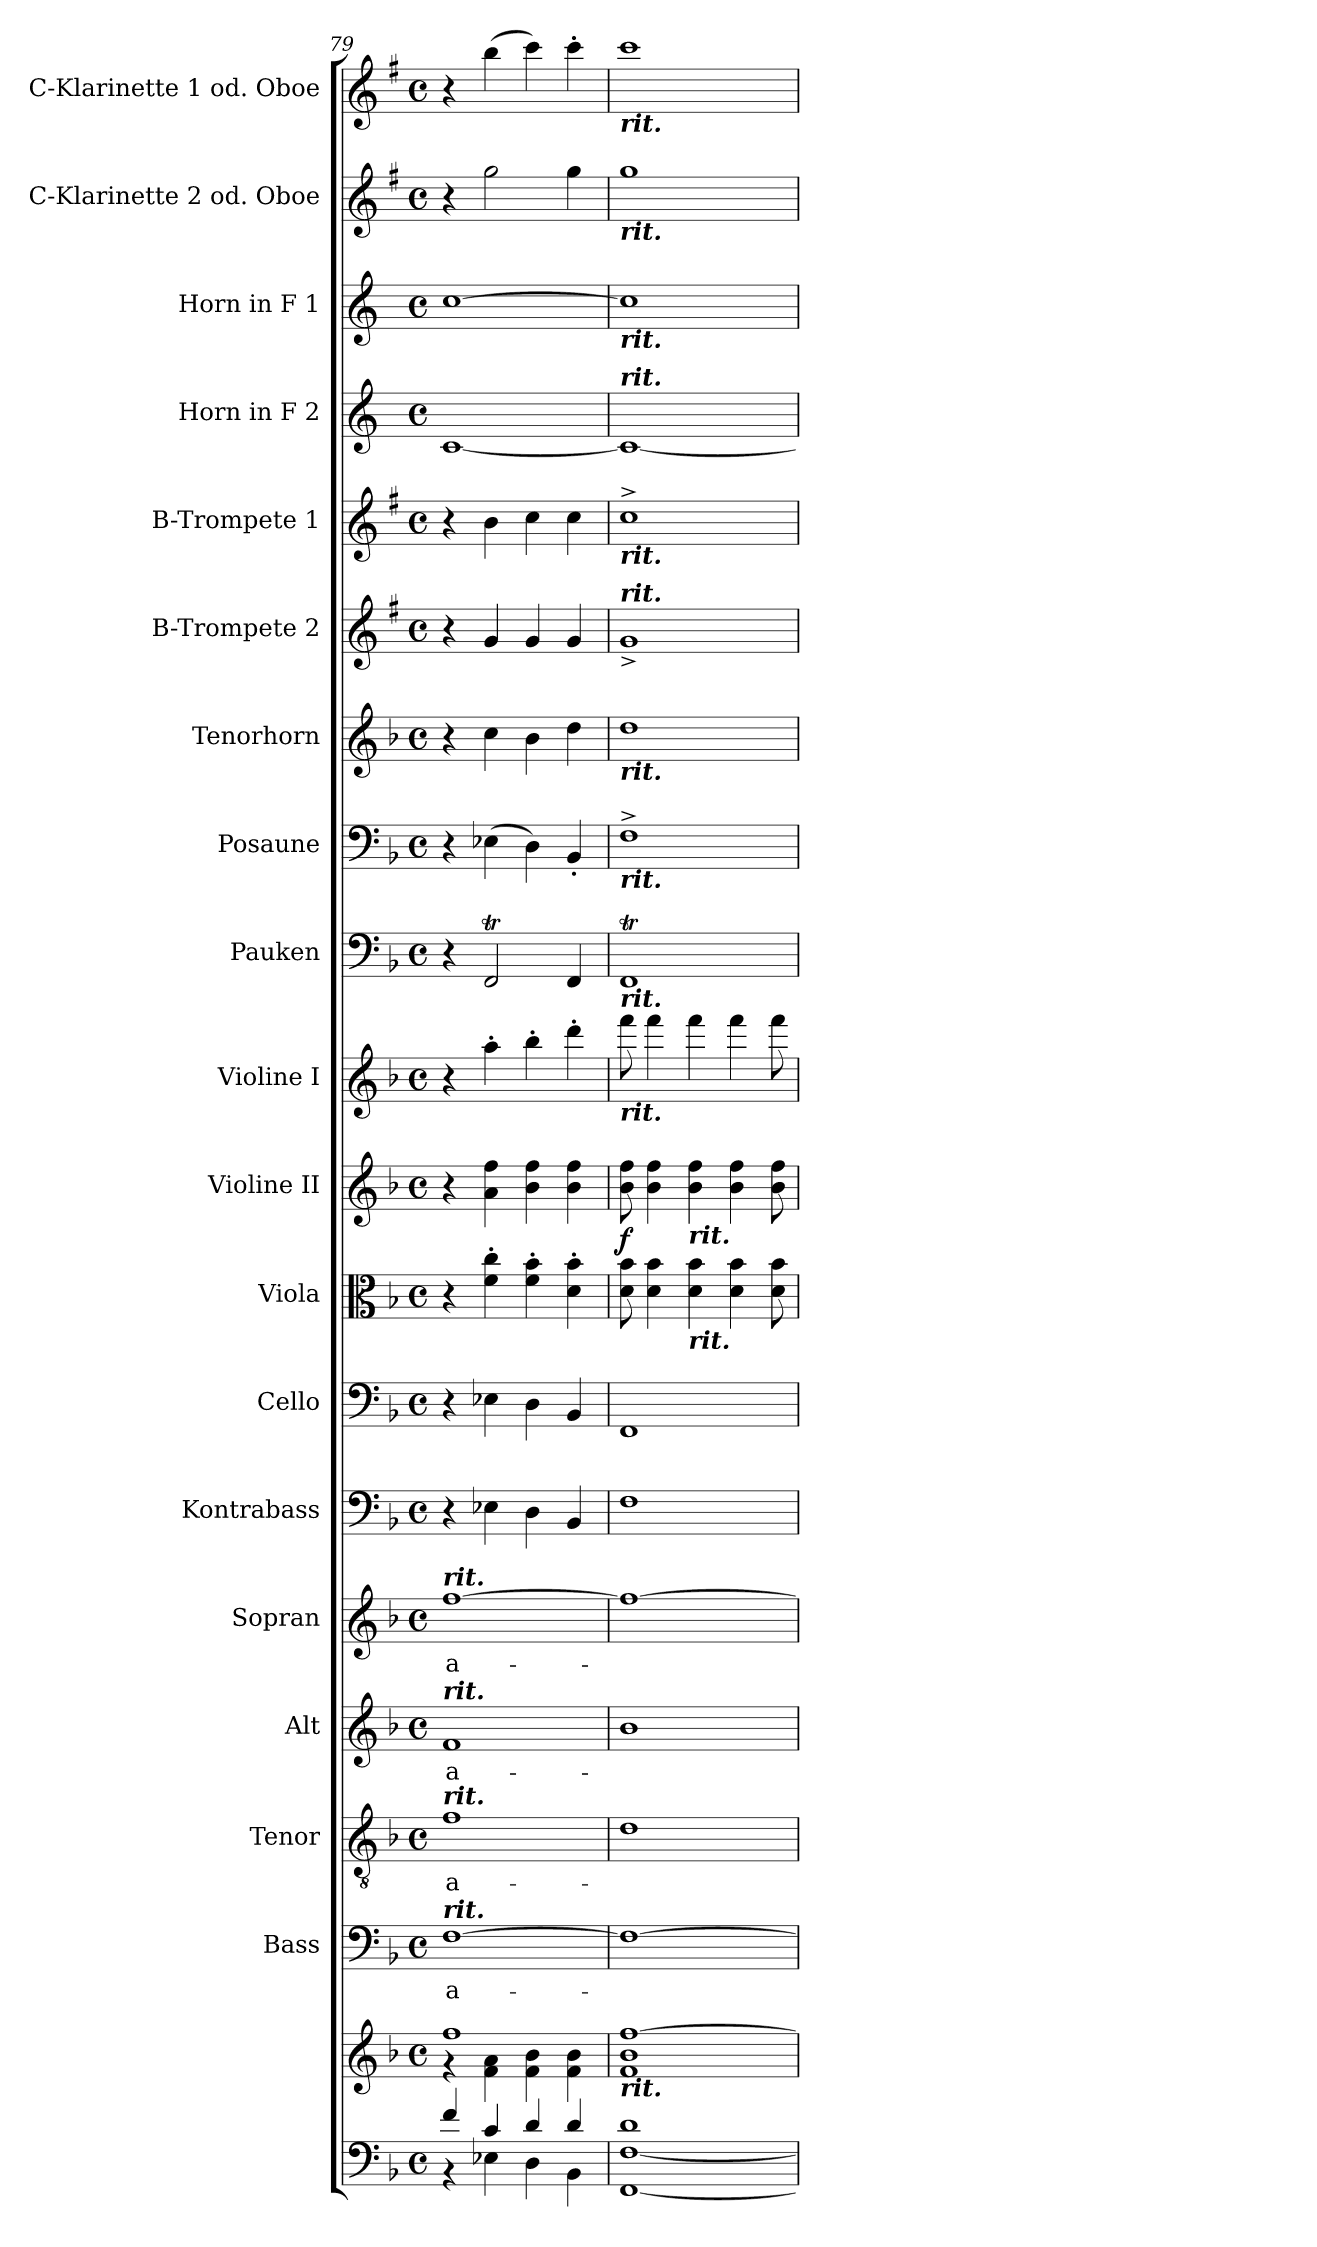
**kern	**kern	**kern	**text	**kern	**text	**kern	**text	**kern	**text	**kern	**kern	**kern	**kern	**dynam	**kern	**kern	**kern	**kern	**kern	**kern	**kern	**kern	**kern	**kern
*part19	*part19	*part18	*part18	*part17	*part17	*part16	*part16	*part15	*part15	*part14	*part13	*part12	*part11	*part11	*part10	*part9	*part8	*part7	*part6	*part5	*part4	*part3	*part2	*part1
*staff20	*staff19	*staff18	*staff18	*staff17	*staff17	*staff16	*staff16	*staff15	*staff15	*staff14	*staff13	*staff12	*staff11	*staff11	*staff10	*staff9	*staff8	*staff7	*staff6	*staff5	*staff4	*staff3	*staff2	*staff1
*	*	*I"Bass	*	*I"Tenor	*	*I"Alt	*	*I"Sopran	*	*I"Kontrabass	*I"Cello	*I"Viola	*I"Violine II	*	*I"Violine I	*I"Pauken	*I"Posaune	*I"Tenorhorn	*I"B-Trompete 2	*I"B-Trompete 1	*I"Horn in F 2	*I"Horn in F 1	*I"C-Klarinette 2 od. Oboe	*I"C-Klarinette 1 od. Oboe
*	*	*I'B.	*	*I'T.	*	*I'A.	*	*I'S.	*	*I'Kb.	*	*I'Vla.	*I'Vl. II	*	*I'Vl. I	*I'Pk.	*I'Pos.	*I'T. Hrn.	*I'B Trp. 2	*I'B Trp. 1	*	*	*I'C Kl. 2	*I'C Kl. 1
*clefF4	*clefG2	*clefF4	*	*clefGv2	*	*clefG2	*	*clefG2	*	*clefF4	*clefF4	*clefC3	*clefG2	*	*clefG2	*clefF4	*clefF4	*clefG2	*clefG2	*clefG2	*clefG2	*clefG2	*clefG2	*clefG2
*	*	*	*	*	*	*	*	*	*	*ITrd7c12	*	*	*	*	*	*	*	*ITrd8c14	*ITrd1c2	*ITrd1c2	*ITrd4c7	*ITrd4c7	*ITrd1c2	*ITrd1c2
*k[b-]	*k[b-]	*k[b-]	*	*k[b-]	*	*k[b-]	*	*k[b-]	*	*k[b-]	*k[b-]	*k[b-]	*k[b-]	*	*k[b-]	*k[b-]	*k[b-]	*k[b-]	*k[b-]	*k[b-]	*k[b-]	*k[b-]	*k[b-]	*k[b-]
*F:	*F:	*F:	*	*F:	*	*F:	*	*F:	*	*F:	*F:	*F:	*F:	*	*F:	*F:	*F:	*F:	*F:	*F:	*F:	*F:	*F:	*F:
*M4/4	*M4/4	*M4/4	*	*M4/4	*	*M4/4	*	*M4/4	*	*M4/4	*M4/4	*M4/4	*M4/4	*	*M4/4	*M4/4	*M4/4	*M4/4	*M4/4	*M4/4	*M4/4	*M4/4	*M4/4	*M4/4
*met(c)	*met(c)	*met(c)	*	*met(c)	*	*met(c)	*	*met(c)	*	*met(c)	*met(c)	*met(c)	*met(c)	*	*met(c)	*met(c)	*met(c)	*met(c)	*met(c)	*met(c)	*met(c)	*met(c)	*met(c)	*met(c)
=79	=79	=79	=79	=79	=79	=79	=79	=79	=79	=79	=79	=79	=79	=79	=79	=79	=79	=79	=79	=79	=79	=79	=79	=79
*^	*^	*	*	*	*	*	*	*	*	*	*	*	*	*	*	*	*	*	*	*	*	*	*	*
!	!	!	!	!	!	!	!	!	!	!LO:TX:a:Bi:t=rit.	!	!	!	!	!	!	!	!	!	!	!	!	!	!	!	!
!	!	!	!	!	!	!	!	!LO:TX:a:Bi:t=rit.	!	!	!	!	!	!	!	!	!	!	!	!	!	!	!	!	!	!
!	!	!	!	!	!	!LO:TX:a:Bi:t=rit.	!	!	!	!	!	!	!	!	!	!	!	!	!	!	!	!	!	!	!	!
!	!	!	!	!LO:TX:a:Bi:t=rit.	!	!	!	!	!	!	!	!	!	!	!	!	!	!	!	!	!	!	!	!	!	!
!	!	!	!	!	!LO:LY:b	!	!LO:LY:b	!	!LO:LY:b	!	!LO:LY:b	!	!	!	!	!	!	!	!	!	!	!	!	!	!	!
4f/	4r	1ff	4rg	[1F	a-	1f	a-	1f	a-	[1ff	a-	4r	4r	4r	4r	.	4r	4r	4r	4r	4r	4r	[1F	[1f	4r	4r
4c/	4E-X\	.	4f\ 4a\	.	.	.	.	.	.	.	.	4EE-X\	4E-X\	4f\'> 4cc\'>	4a\ 4ff\	.	4aa'>\	2FFT/	(>4E-X\	4c\	4f/	4a\	.	.	2ff\	(>4aa\
4d/	4D\	.	4f\ 4b-\	.	.	.	.	.	.	.	.	4DD\	4D\	4f\'> 4b-\'>	4b-\ 4ff\	.	4bb-'>\	.	4D\)	4B-\	4f/	4b-\	.	.	.	4bb-\)
4d/	4BB-\	.	4f\ 4b-\	.	.	.	.	.	.	.	.	4BBB-/	4BB-/	4d\'> 4b-\'>	4b-\ 4ff\	.	4ddd'>\	4FF/	4BB-'</	4d\	4f/	4b-\	.	.	4ff\	4bb-'>\
=80	=80	=80	=80	=80	=80	=80	=80	=80	=80	=80	=80	=80	=80	=80	=80	=80	=80	=80	=80	=80	=80	=80	=80	=80	=80	=80
!	!	!	!	!	!	!	!	!	!	!	!	!	!	!	!	!	!	!	!	!	!	!	!	!	!	!LO:TX:b:Bi:t=rit.
!	!	!	!	!	!	!	!	!	!	!	!	!	!	!	!	!	!	!	!	!	!	!	!	!	!LO:TX:b:Bi:t=rit.	!
!	!	!	!	!	!	!	!	!	!	!	!	!	!	!	!	!	!	!	!	!	!	!	!	!LO:TX:b:Bi:t=rit.	!	!
!	!	!	!	!	!	!	!	!	!	!	!	!	!	!	!	!	!	!	!	!	!	!	!LO:TX:a:Bi:t=rit.	!	!	!
!	!	!	!	!	!	!	!	!	!	!	!	!	!	!	!	!	!	!	!	!	!	!LO:TX:b:Bi:t=rit.	!	!	!	!
!	!	!	!	!	!	!	!	!	!	!	!	!	!	!	!	!	!	!	!	!	!LO:TX:a:Bi:t=rit.	!	!	!	!	!
!	!	!	!	!	!	!	!	!	!	!	!	!	!	!	!	!	!	!	!	!LO:TX:b:Bi:t=rit.	!	!	!	!	!	!
!	!	!	!	!	!	!	!	!	!	!	!	!	!	!	!	!	!	!	!LO:TX:b:Bi:t=rit.	!	!	!	!	!	!	!
!	!	!	!	!	!	!	!	!	!	!	!	!	!	!	!	!	!	!LO:TX:b:Bi:t=rit.	!	!	!	!	!	!	!	!
!	!	!	!	!	!	!	!	!	!	!	!	!	!	!	!	!	!LO:TX:b:Bi:t=rit.	!	!	!	!	!	!	!	!	!
!	!	!LO:TX:b:Bi:t=rit.	!	!	!	!	!	!	!	!	!	!	!	!	!	!	!	!	!	!	!	!	!	!	!	!
!	!	!	!	!	!	!	!	!	!	!	!	!	!	!	!	!LO:DY:b	!	!	!	!	!	!	!	!	!	!
1d	[<1FF [<1F	[>1ff	1f 1b-	1F_	.	1d	.	1b-	.	1ff_	.	1FF	1FF	8d\ 8b-\	8b-\ 8ff\	f	8fff\	1FFT	1F^>	1d	1f^<	1b-^>	1F_	1f]	1ff	1bb-
.	.	.	.	.	.	.	.	.	.	.	.	.	.	4d\ 4b-\	4b-\ 4ff\	.	4fff\	.	.	.	.	.	.	.	.	.
!	!	!	!	!	!	!	!	!	!	!	!	!	!	!	!LO:TX:b:Bi:t=rit.	!	!	!	!	!	!	!	!	!	!	!
!	!	!	!	!	!	!	!	!	!	!	!	!	!	!LO:TX:b:Bi:t=rit.	!	!	!	!	!	!	!	!	!	!	!	!
.	.	.	.	.	.	.	.	.	.	.	.	.	.	4d\ 4b-\	4b-\ 4ff\	.	4fff\	.	.	.	.	.	.	.	.	.
.	.	.	.	.	.	.	.	.	.	.	.	.	.	4d\ 4b-\	4b-\ 4ff\	.	4fff\	.	.	.	.	.	.	.	.	.
.	.	.	.	.	.	.	.	.	.	.	.	.	.	8d\ 8b-\	8b-\ 8ff\	.	8fff\	.	.	.	.	.	.	.	.	.
*v	*v	*	*	*	*	*	*	*	*	*	*	*	*	*	*	*	*	*	*	*	*	*	*	*	*	*
*	*v	*v	*	*	*	*	*	*	*	*	*	*	*	*	*	*	*	*	*	*	*	*	*	*	*
=	=	=	=	=	=	=	=	=	=	=	=	=	=	=	=	=	=	=	=	=	=	=	=	=
*-	*-	*-	*-	*-	*-	*-	*-	*-	*-	*-	*-	*-	*-	*-	*-	*-	*-	*-	*-	*-	*-	*-	*-	*-
